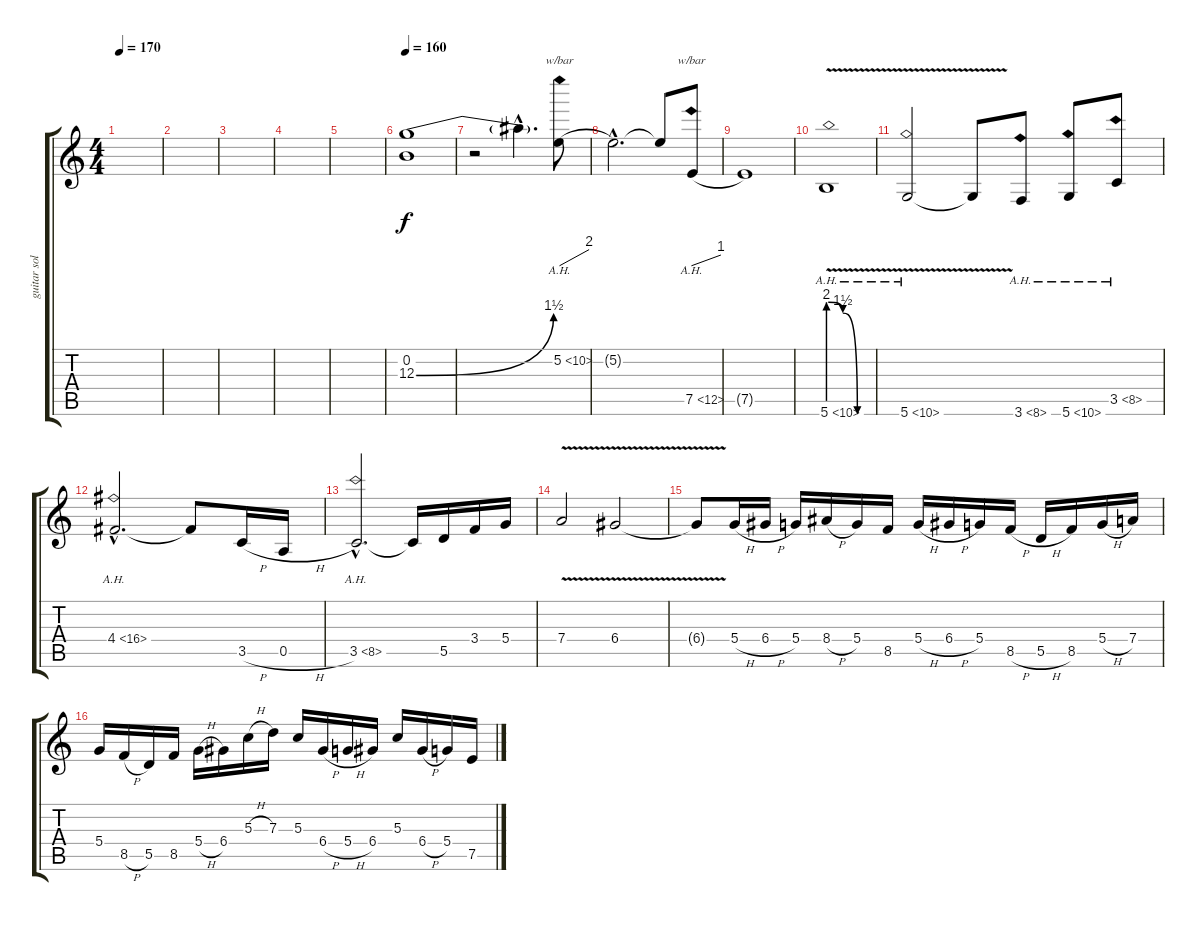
\track ("guitar solo 3" "guitar sol") {instrument distortionguitar}
\staff {score tabs}
\tuning (E4 B3 G3 D3 A2 D2) {hide}
\ts (4 4)
\tempo 170
\clef g2
\ks c
|
|
|
|
|
\tempo 160
(0.2 12.3{be (bend 0 0 60 6)}).1 |
r.2 12.3{hac t}.4{d} 5.2{ah 5}.8{tbe (dive default 0 0 60 8)} |
5.2{hac t}.2{d} 5.2{t}.8 7.5{ah 5}.8{tbe (dive default 0 0 60 4)} |
7.5{t}.1 |
5.6{be (custom 0 8 20 6 40 0 60 0) ah 5 v}.1 |
5.6{ah 5 v}.2 5.6{t}.8 3.6{ah 5}.8 5.6{ah 5}.8 3.5{ah 5}.8 |
4.4{ah 12 hac}.2{d} 4.4{t}.8 3.5{h}.16 0.5{h}.16 |
3.5{ah 5 hac}.2{d} 3.5{t}.16 5.5.16 3.4.16 5.4.16 |
7.4{v}.2 6.4{v}.2 |
6.4{t}.8 5.4{h}.16 6.4{h}.16 5.4.16 8.4{h}.16 5.4.16 8.5.16 5.4{h}.16 6.4{h}.16 5.4.16 8.5{h}.16 5.5{h}.16 8.5.16 5.4{h}.16 7.4.16 |
5.4.16 8.5{h}.16 5.5.16 8.5.16 5.4{h}.16 6.4.16 5.3{h}.16 7.3.16 5.3.16 6.4{h}.16 5.4{h}.16 6.4.16 5.3.16 6.4{h}.16 5.4.16 7.5.16
